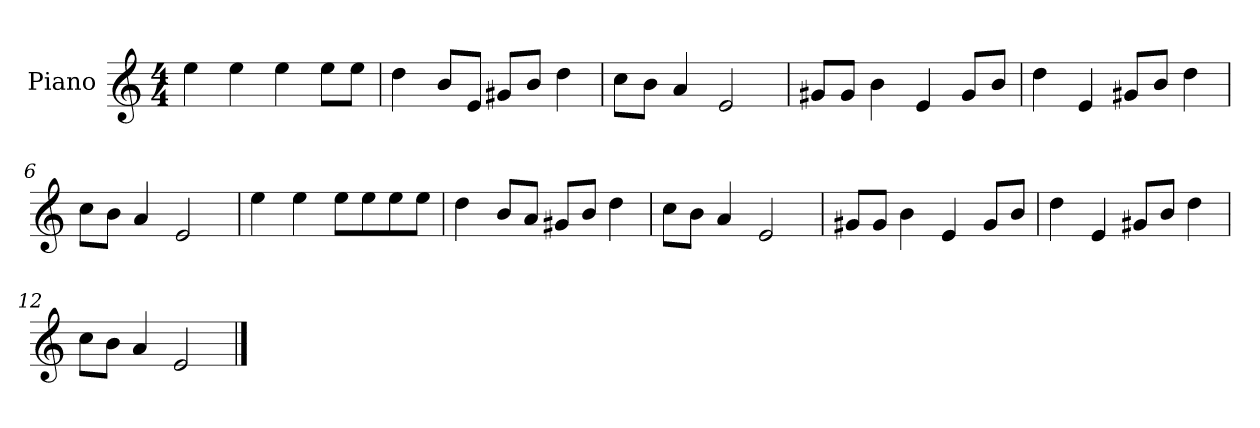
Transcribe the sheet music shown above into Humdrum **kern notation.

**kern
*part1
*staff1
*I"Piano
*I'P-no
*clefG2
*k[]
*M4/4
*MM90
=1
4ee\
4ee\
4ee\
8ee\L
8ee\J
=2
4dd\
8b/L
8e/J
8g#X/L
8b/J
4dd\
=3
8cc\L
8b\J
4a/
2e/
=4
8g#X/L
8g#/J
4b\
4e/
8g#/L
8b/J
=5
4dd\
4e/
8g#X/L
8b/J
4dd\
=6
8cc\L
8b\J
4a/
2e/
=7
4ee\
4ee\
8ee\L
8ee\
8ee\
8ee\J
!!LO:LB:g=z
=8
4dd\
8b/L
8a/J
8g#X/L
8b/J
4dd\
=9
8cc\L
8b\J
4a/
2e/
=10
8g#X/L
8g#/J
4b\
4e/
8g#/L
8b/J
=11
4dd\
4e/
8g#X/L
8b/J
4dd\
=12
8cc\L
8b\J
4a/
2e/
==
*-
